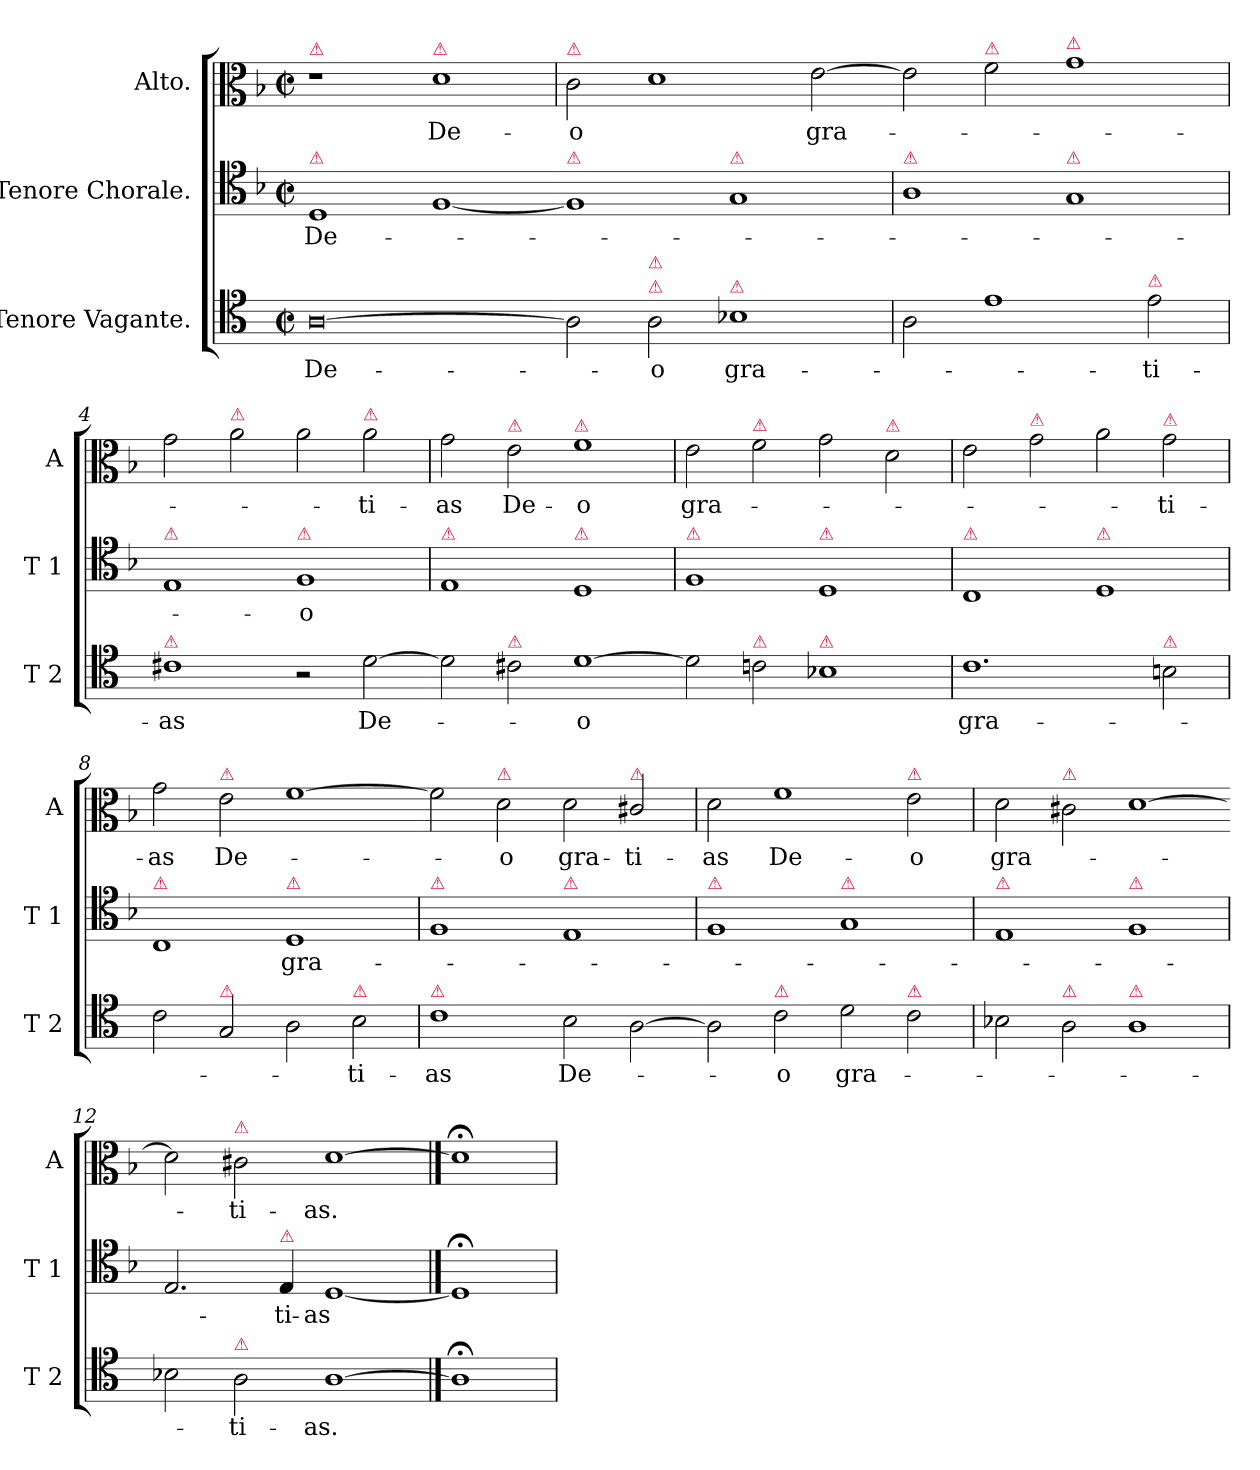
**kern	**text	**kern	**text	**kern	**text
*part3	*part3	*part2	*part2	*part1	*part1
*staff3	*staff3	*staff2	*staff2	*staff1	*staff1
*I"Tenore Vagante.	*	*I"Tenore Chorale.	*	*I"Alto.	*
*I'T 2	*	*I'T 1	*	*I'A	*
*clefC4	*	*clefC4	*	*clefC3	*
*k[]	*	*k[b-]	*	*k[b-]	*
*M2/1	*	*M2/1	*	*M2/1	*
*met(c|)	*	*met(c|)	*	*met(c|)	*
=1	=1	=1	=1	=1	=1
!	!	!	!	!LO:TX:a:color=crimson:t=⚠	!
!	!	!LO:TX:a:color=crimson:t=⚠	!	!	!
[0A	De-	1D	De-	1r	.
!	!	!	!	!LO:TX:a:color=crimson:t=⚠	!
.	.	[1F	.	1d	De-
=2-	=2	=2-	=2	=2	=2
!	!	!	!	!LO:TX:a:color=crimson:t=⚠	!
!	!	!LO:TX:a:color=crimson:t=⚠	!	!	!
2A]	.	1F]	.	2c\	-o
!LO:TX:a:color=crimson:t=⚠	!	!	!	!	!
!LO:TX:a:color=crimson:t=⚠	!	!	!	!	!
2A\	-o	.	.	1d	.
!	!	!LO:TX:a:color=crimson:t=⚠	!	!	!
!LO:TX:a:color=crimson:t=⚠	!	!	!	!	!
1B-X	gra-	1G	.	.	.
.	.	.	.	[2e\	gra-
=3	=3-	=3	=3-	=3-	=3-
!	!	!LO:TX:a:color=crimson:t=⚠	!	!	!
2A\	.	1A	.	2e\]	.
!	!	!	!	!LO:TX:a:color=crimson:t=⚠	!
1e	.	.	.	2f\	.
!	!	!	!	!LO:TX:a:color=crimson:t=⚠	!
!	!	!LO:TX:a:color=crimson:t=⚠	!	!	!
.	.	1G	.	1g	.
!LO:TX:a:color=crimson:t=⚠	!	!	!	!	!
2e\	-ti-	.	.	.	.
=4	=4	=4	=4	=4	=4
!	!	!LO:TX:a:color=crimson:t=⚠	!	!	!
!LO:TX:a:color=crimson:t=⚠	!	!	!	!	!
1c#X	-as	1E	.	2g\	.
!	!	!	!	!LO:TX:a:color=crimson:t=⚠	!
.	.	.	.	2a\	.
!	!	!LO:TX:a:color=crimson:t=⚠	!	!	!
2r	.	1F	-o	2a\	.
!	!	!	!	!LO:TX:a:color=crimson:t=⚠	!
[2d\	De-	.	.	2a\	-ti-
=5-	=5	=5	=5	=5	=5
!	!	!LO:TX:a:color=crimson:t=⚠	!	!	!
2d\]	.	1E	.	2g\	-as
!	!	!	!	!LO:TX:a:color=crimson:t=⚠	!
!LO:TX:a:color=crimson:t=⚠	!	!	!	!	!
2c#X\	.	.	.	2e\	De-
!	!	!	!	!LO:TX:a:color=crimson:t=⚠	!
!	!	!LO:TX:a:color=crimson:t=⚠	!	!	!
[1d	-o	1D	.	1f	-o
=6-	=6	=6	=6	=6	=6
!	!	!LO:TX:a:color=crimson:t=⚠	!	!	!
2d]	.	1F	.	2e\	gra-
!	!	!	!	!LO:TX:a:color=crimson:t=⚠	!
!LO:TX:a:color=crimson:t=⚠	!	!	!	!	!
2cn\	.	.	.	2f\	.
!	!	!LO:TX:a:color=crimson:t=⚠	!	!	!
!LO:TX:a:color=crimson:t=⚠	!	!	!	!	!
1B-X	.	1D	.	2g\	.
!	!	!	!	!LO:TX:a:color=crimson:t=⚠	!
.	.	.	.	2d\	.
=7	=7	=7	=7	=7	=7
!	!	!LO:TX:a:color=crimson:t=⚠	!	!	!
1.c	gra-	1C	.	2e\	.
!	!	!	!	!LO:TX:a:color=crimson:t=⚠	!
.	.	.	.	2g\	.
!	!	!LO:TX:a:color=crimson:t=⚠	!	!	!
.	.	1D	.	2a\	.
!	!	!	!	!LO:TX:a:color=crimson:t=⚠	!
!LO:TX:a:color=crimson:t=⚠	!	!	!	!	!
2Bn\	.	.	.	2g\	-ti-
=8	=8	=8	=8	=8	=8
!	!	!LO:TX:a:color=crimson:t=⚠	!	!	!
2c\	.	1C	.	2g\	-as
!	!	!	!	!LO:TX:a:color=crimson:t=⚠	!
!LO:TX:a:color=crimson:t=⚠	!	!	!	!	!
2G/	.	.	.	2e\	De-
!	!	!LO:TX:a:color=crimson:t=⚠	!	!	!
2A\	.	1D	gra-	[1f	.
!LO:TX:a:color=crimson:t=⚠	!	!	!	!	!
2B\	-ti-	.	.	.	.
=9	=9-	=9	=9-	=9-	=9-
!	!	!LO:TX:a:color=crimson:t=⚠	!	!	!
!LO:TX:a:color=crimson:t=⚠	!	!	!	!	!
1c	-as	1F	.	2f]	.
!	!	!	!	!LO:TX:a:color=crimson:t=⚠	!
.	.	.	.	2d\	-o
!	!	!LO:TX:a:color=crimson:t=⚠	!	!	!
2B\	De-	1E	.	2d\	gra-
!	!	!	!	!LO:TX:a:color=crimson:t=⚠	!
[2A\	.	.	.	2c#X/	-ti-
=10-	=10	=10	=10	=10	=10
!	!	!LO:TX:a:color=crimson:t=⚠	!	!	!
2A\]	.	1F	.	2d\	-as
!LO:TX:a:color=crimson:t=⚠	!	!	!	!	!
2c\	-o	.	.	1f	De-
!	!	!LO:TX:a:color=crimson:t=⚠	!	!	!
2d\	gra-	1G	.	.	.
!	!	!	!	!LO:TX:a:color=crimson:t=⚠	!
!LO:TX:a:color=crimson:t=⚠	!	!	!	!	!
2c\	.	.	.	2e\	-o
=11	=11	=11	=11	=11	=11
!	!	!LO:TX:a:color=crimson:t=⚠	!	!	!
2B-X\	.	1E	.	2d\	gra-
!	!	!	!	!LO:TX:a:color=crimson:t=⚠	!
!LO:TX:a:color=crimson:t=⚠	!	!	!	!	!
2A\	.	.	.	2c#X\	.
!	!	!LO:TX:a:color=crimson:t=⚠	!	!	!
!LO:TX:a:color=crimson:t=⚠	!	!	!	!	!
1A	.	1F	.	[1d	.
=12	=12-	=12	=12-	=12-	=12-
2B-X\	.	2.E/	.	2d]	.
!	!	!	!	!LO:TX:a:color=crimson:t=⚠	!
!LO:TX:a:color=crimson:t=⚠	!	!	!	!	!
2A\	-ti-	.	.	2c#X\	-ti-
!	!	!LO:TX:a:color=crimson:t=⚠	!	!	!
.	.	4E/	-ti-	.	.
[1A	-as.	[1D	-as	[1d	-as.
==13	==13	==13	==13	==13	==13
1A;<]	.	1D;<]	.	1d;<]	.
=	=	=	=	=	=
*-	*-	*-	*-	*-	*-
